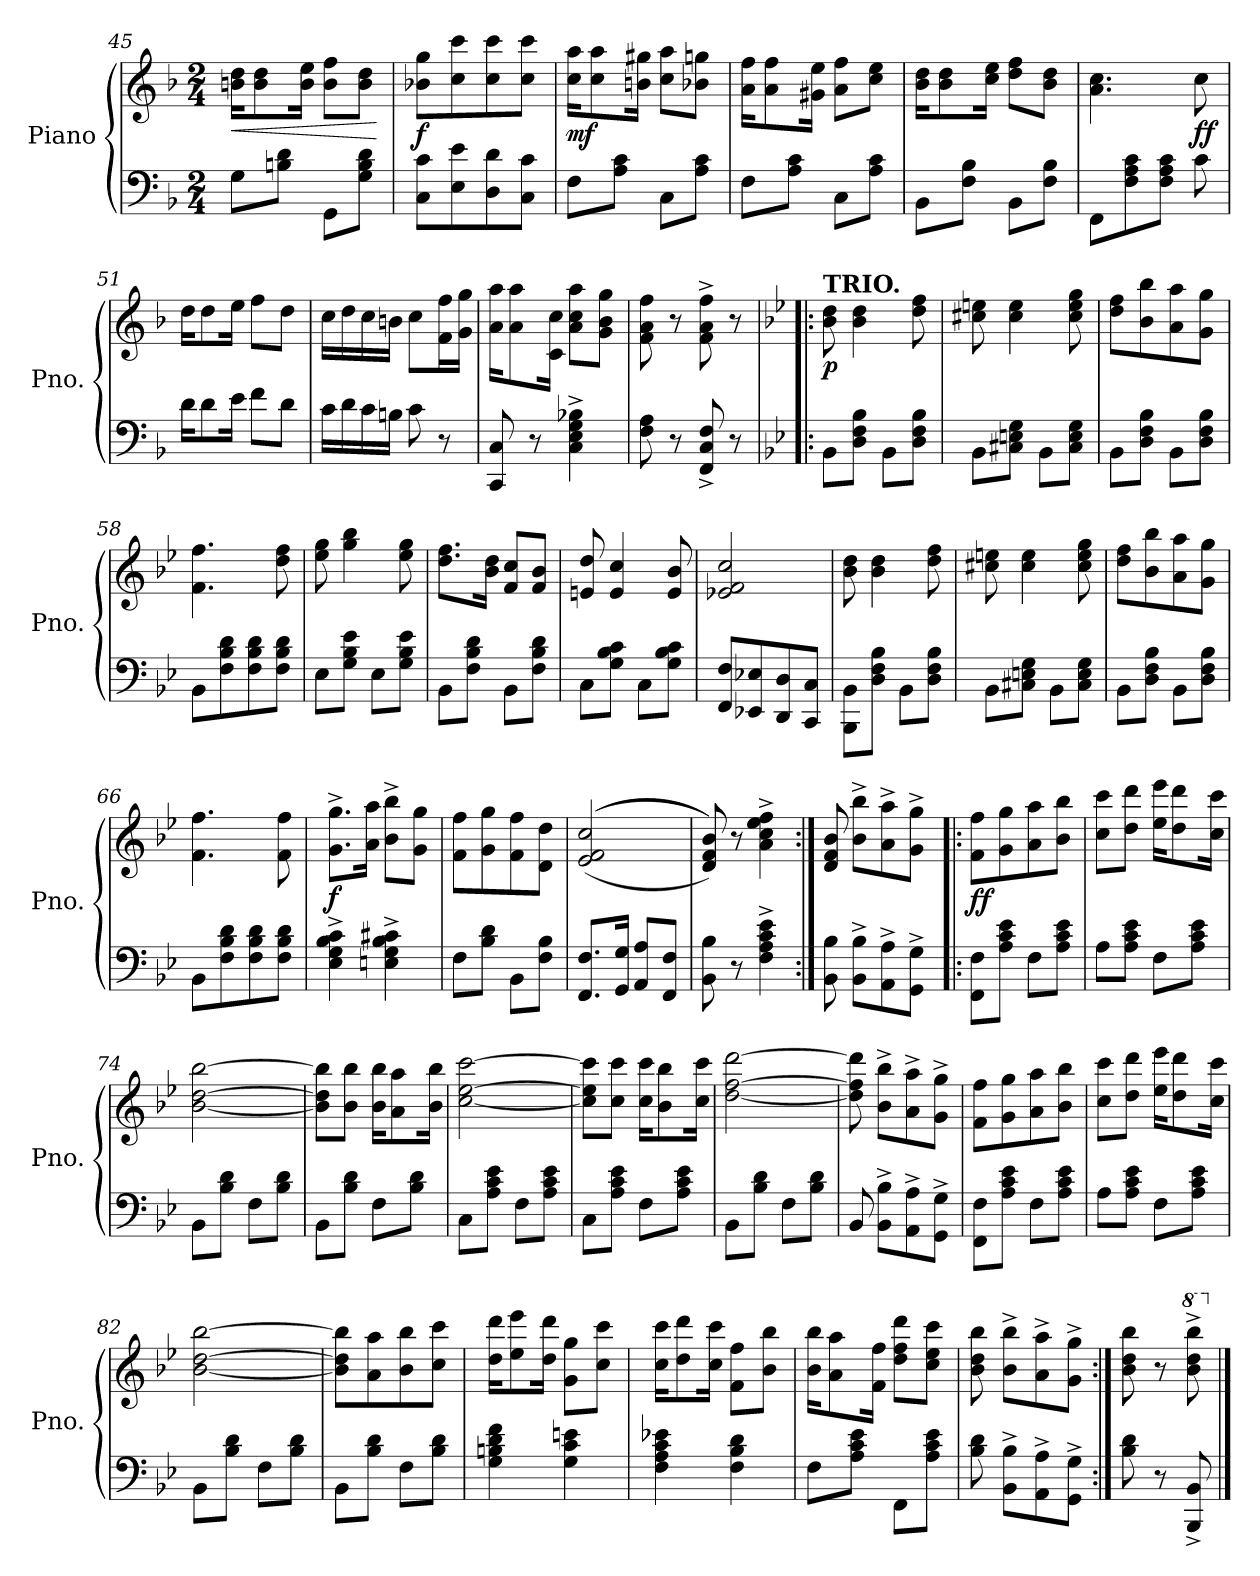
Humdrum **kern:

**kern	**kern	**dynam
*part1	*part1	*part1
*staff2	*staff1	*staff1/2
*I"Piano	*	*
*I'Pno.	*	*
*clefF4	*clefG2	*
*k[b-]	*k[b-]	*
*M2/4	*M2/4	*
=45	=45	=45
!	!	!LO:HP:b
8G\L	16bn\ 16dd\KL	<
.	8b\ 8dd\	.
8Bn\ 8d\J	.	.
.	16b\ 16ee\Jk	.
8GG\L	8b\ 8ff\L	.
8G\ 8B\ 8d\J	8b\ 8dd\J	.
.	.	[
!!LO:LB:g=z
=46	=46	=46
!	!	!LO:DY:b
8C\ 8c\L	8b-X\ 8gg\L	f
8E\ 8e\	8cc\ 8ccc\	.
8D\ 8d\	8cc\ 8ccc\	.
8C\ 8c\J	8cc\ 8ccc\J	.
=47	=47	=47
!	!	!LO:DY:b
8F\L	16cc\ 16aa\KL	mf
.	8cc\ 8aa\	.
8A\ 8c\J	.	.
.	16bn\ 16gg#X\Jk	.
8C\L	8cc\ 8aa\L	.
8A\ 8c\J	8b-X\ 8ggn\J	.
=48	=48	=48
8F\L	16a\ 16ff\KL	.
.	8a\ 8ff\	.
8A\ 8c\J	.	.
.	16g#X\ 16ee\Jk	.
8C\L	8a\ 8ff\L	.
8A\ 8c\J	8cc\ 8ee\J	.
=49	=49	=49
8BB-\L	16b-\ 16dd\KL	.
.	8b-\ 8dd\	.
8F\ 8B-\J	.	.
.	16cc\ 16ee\Jk	.
8BB-\L	8dd\ 8ff\L	.
8F\ 8B-\J	8b-\ 8dd\J	.
!!LO:PB:g=z
=50	=50	=50
8FF\L	4.a\ 4.cc\	.
8F\ 8A\ 8c\	.	.
8F\ 8A\ 8c\J	.	.
!	!	!LO:DY:b
8c\	8cc\	ff
=51	=51	=51
16d\KL	16dd\KL	.
8d\	8dd\	.
16e\Jk	16ee\Jk	.
8f\L	8ff\L	.
8d\J	8dd\J	.
=52	=52	=52
16c\LL	16cc\LL	.
16d\	16dd\	.
16c\	16cc\	.
16Bn\JJ	16bn\JJ	.
8c\	8cc\L	.
8r	16f!\ 16ff\L	.
.	16g!\ 16gg\JJ	.
=53	=53	=53
8CC/ 8C/	16a!\ 16aa\KL	.
.	8a!\ 8aa\	.
8r	.	.
.	16c!\ 16cc\Jk	.
4C\^ 4E\^ 4G\^ 4B-X\^	8a!\ 8cc\ 8aa\L	.
.	8g!\ 8b-\ 8gg\J	.
=54	=54	=54
8F\ 8A\	8f!\ 8a\ 8ff\	.
8r	8r	.
8FF/^ 8C/^ 8F/^	8f\^ 8a\^ 8ff\^	.
8r	8r	.
!!LO:LB:g=z
=55!|:	=55!|:	=55!|:
*k[b-e-]	*k[b-e-]	*
!	!LO:TX:B:t=TRIO.	!
!	!	!LO:DY:b
8BB-\L	8b-\ 8dd\	p
8D\ 8F\ 8B-\J	4b-\ 4dd\	.
8BB-\L	.	.
8D\ 8F\ 8B-\J	8dd\ 8ff\	.
=56	=56	=56
8BB-\L	8cc#X\ 8een\	.
8C#X\ 8En\ 8G\J	4cc#\ 4ee\	.
8BB-\L	.	.
8C#\ 8E\ 8G\J	8cc#\ 8ee\ 8gg\	.
=57	=57	=57
8BB-\L	8dd\ 8ff\L	.
8D\ 8F\ 8B-\J	8b-\ 8bb-\	.
8BB-\L	8a\ 8aa\	.
8D\ 8F\ 8B-\J	8g\ 8gg\J	.
=58	=58	=58
8BB-\L	4.f\ 4.ff\	.
8F\ 8B-\ 8d\	.	.
8F\ 8B-\ 8d\	.	.
8F\ 8B-\ 8d\J	8dd\ 8ff\	.
=59	=59	=59
8E-\L	8ee-\ 8gg\	.
8G\ 8B-\ 8e-\J	4gg\ 4bb-\	.
8E-\L	.	.
8G\ 8B-\ 8e-\J	8ee-\ 8gg\	.
!!LO:LB:g=z
=60	=60	=60
8BB-\L	8.dd\ 8.ff\L	.
8F\ 8B-\ 8d\J	.	.
.	16b-\ 16dd\Jk	.
8BB-\L	8f/ 8cc/L	.
8F\ 8B-\ 8d\J	8f/ 8b-/J	.
=61	=61	=61
8C\L	8en/ 8dd/	.
8G\ 8B-\ 8c\J	4e/ 4cc/	.
8C\L	.	.
8G\ 8B-\ 8c\J	8e/ 8b-/	.
=62	=62	=62
8FF/ 8F/L	2e-X/ 2f/ 2cc/	.
8EE-X/ 8E-X/	.	.
8DD/ 8D/	.	.
8CC/ 8C/J	.	.
=63	=63	=63
8BBB-\ 8BB-\L	8b-\ 8dd\	.
8D\ 8F\ 8B-\J	4b-\ 4dd\	.
8BB-\L	.	.
8D\ 8F\ 8B-\J	8dd\ 8ff\	.
=64	=64	=64
8BB-\L	8cc#X\ 8een\	.
8C#X\ 8En\ 8G\J	4cc#\ 4ee\	.
8BB-\L	.	.
8C#\ 8E\ 8G\J	8cc#\ 8ee\ 8gg\	.
=65	=65	=65
8BB-\L	8dd\ 8ff\L	.
8D\ 8F\ 8B-\J	8b-\ 8bb-\	.
8BB-\L	8a\ 8aa\	.
8D\ 8F\ 8B-\J	8g\ 8gg\J	.
!!LO:LB:g=z
=66	=66	=66
8BB-\L	4.f\ 4.ff\	.
8F\ 8B-\ 8d\	.	.
8F\ 8B-\ 8d\	.	.
8F\ 8B-\ 8d\J	8f\ 8ff\	.
=67	=67	=67
!	!	!LO:DY:b
4E-\^ 4G\^ 4B-\^ 4c\^	8.g\^ 8.gg\^L	f
.	16a\ 16aa\Jk	.
4En\^ 4G\^ 4B-\^ 4c#X\^	8b-\^ 8bb-\^L	.
.	8g\ 8gg\J	.
=68	=68	=68
8F\L	8f\ 8ff\L	.
8B-\ 8d\J	8g\ 8gg\	.
8BB-\L	8f\ 8ff\	.
8F\ 8B-\J	8d\ 8dd\J	.
=69	=69	=69
8.FF/ 8.F/L	(<(>(<2e-/ 2f/ 2cc/	.
16GG/ 16G/Jk	.	.
8AA/ 8A/L	.	.
8FF/ 8F/J	.	.
=70	=70	=70
8BB-\ 8B-\	8d/ 8f/ 8b-/)))	.
8r	8r	.
4F\^ 4A\^ 4c\^ 4e-\^	4a\^ 4cc\^ 4ee-\^ 4ff\^	.
=71:|!	=71:|!	=71:|!
8BB-\ 8B-\	8d/ 8f/ 8b-/	.
8BB-\^ 8B-\^L	8b-\^ 8bb-\^L	.
8AA\^ 8A\^	8a\^ 8aa\^	.
8GG\^ 8G\^J	8g\^ 8gg\^J	.
!!LO:PB:g=z
=72!|:	=72!|:	=72!|:
!	!	!LO:DY:b
8FF\ 8F\L	8f\ 8ff\L	ff
8A\ 8c\ 8e-\J	8g\ 8gg\	.
8F\L	8a\ 8aa\	.
8A\ 8c\ 8e-\J	8b-\ 8bb-\J	.
=73	=73	=73
8A\L	8cc\ 8ccc\L	.
8A\ 8c\ 8e-\J	8dd\ 8ddd\J	.
8F\L	16ee-\ 16eee-\KL	.
.	8dd\ 8ddd\	.
8A\ 8c\ 8e-\J	.	.
.	16cc\ 16ccc\Jk	.
=74	=74	=74
8BB-\L	[2b-\ [2dd\ [2bb-\	.
8B-\ 8d\J	.	.
8F\L	.	.
8B-\ 8d\J	.	.
=75	=75	=75
8BB-\L	8b-\] 8dd\] 8bb-\]L	.
8B-\ 8d\J	8b-\ 8bb-\J	.
8F\L	16b-\ 16bb-\KL	.
.	8a\ 8aa\	.
8B-\ 8d\J	.	.
.	16b-\ 16bb-\Jk	.
=76	=76	=76
8C\L	[2cc\ [2ee-\ [2ccc\	.
8A\ 8c\ 8e-\J	.	.
8F\L	.	.
8A\ 8c\ 8e-\J	.	.
=77	=77	=77
8C\L	8cc\] 8ee-\] 8ccc\]L	.
8A\ 8c\ 8e-\J	8cc\ 8ccc\J	.
8F\L	16cc\ 16ccc\KL	.
.	8b-\ 8bb-\	.
8A\ 8c\ 8e-\J	.	.
.	16cc\ 16ccc\Jk	.
!!LO:LB:g=z
=78	=78	=78
8BB-\L	[2dd\ [2ff\ [2ddd\	.
8B-\ 8d\J	.	.
8F\L	.	.
8B-\ 8d\J	.	.
=79	=79	=79
8BB-/	8dd\] 8ff\] 8ddd\]	.
8BB-\^ 8B-\^L	8b-\^ 8bb-\^L	.
8AA\^ 8A\^	8a\^ 8aa\^	.
8GG\^ 8G\^J	8g\^ 8gg\^J	.
=80	=80	=80
8FF\ 8F\L	8f\ 8ff\L	.
8A\ 8c\ 8e-\J	8g\ 8gg\	.
8F\L	8a\ 8aa\	.
8A\ 8c\ 8e-\J	8b-\ 8bb-\J	.
=81	=81	=81
8A\L	8cc\ 8ccc\L	.
8A\ 8c\ 8e-\J	8dd\ 8ddd\J	.
8F\L	16ee-\ 16eee-\KL	.
.	8dd\ 8ddd\	.
8A\ 8c\ 8e-\J	.	.
.	16cc\ 16ccc\Jk	.
=82	=82	=82
8BB-\L	[2b-\ [2dd\ [2bb-\	.
8B-\ 8d\J	.	.
8F\L	.	.
8B-\ 8d\J	.	.
=83	=83	=83
8BB-\L	8b-\] 8dd\] 8bb-\]L	.
8B-\ 8d\J	8a!\ 8aa\	.
8F\L	8b-!\ 8bb-\	.
8B-\ 8d\J	8cc!\ 8ccc\J	.
!!LO:LB:g=z
=84	=84	=84
4G\ 4Bn\ 4d\ 4f\	16dd!\ 16ddd\KL	.
.	8ee-!\ 8eee-\	.
.	16dd!\ 16ddd\Jk	.
4G\ 4c\ 4en\	8g!\ 8gg\L	.
.	8cc!\ 8ccc\J	.
=85	=85	=85
4F\ 4A\ 4c\ 4e-X\	16cc!\ 16ccc\KL	.
.	8dd!\ 8ddd\	.
.	16cc!\ 16ccc\Jk	.
4F\ 4B-\ 4d\	8f!\ 8ff\L	.
.	8b-!\ 8bb-\J	.
=86	=86	=86
8F\L	16b-!\ 16bb-\KL	.
.	8a!\ 8aa\	.
8A\ 8c\ 8e-\J	.	.
.	16f!\ 16ff\Jk	.
8FF\L	8dd!\ 8ff\ 8ddd\L	.
8A\ 8c\ 8e-\J	8cc!\ 8ee-\ 8ccc\J	.
=87	=87	=87
8B-\ 8d\	8b-!\ 8dd\ 8bb-\	.
8BB-\^ 8B-\^L	8b-\^ 8bb-\^L	.
8AA\^ 8A\^	8a\^ 8aa\^	.
8GG\^ 8G\^J	8g\^ 8gg\^J	.
=88:|!	=88:|!	=88:|!
8B-\ 8d\	8b-!\ 8dd\ 8bb-\	.
8r	8r	.
*	*8va	*
8BBB-/^ 8BB-/^	8bb-\^ 8ddd\^ 8bbb-\^	.
*	*X8va	*
==	==	==
*-	*-	*-
